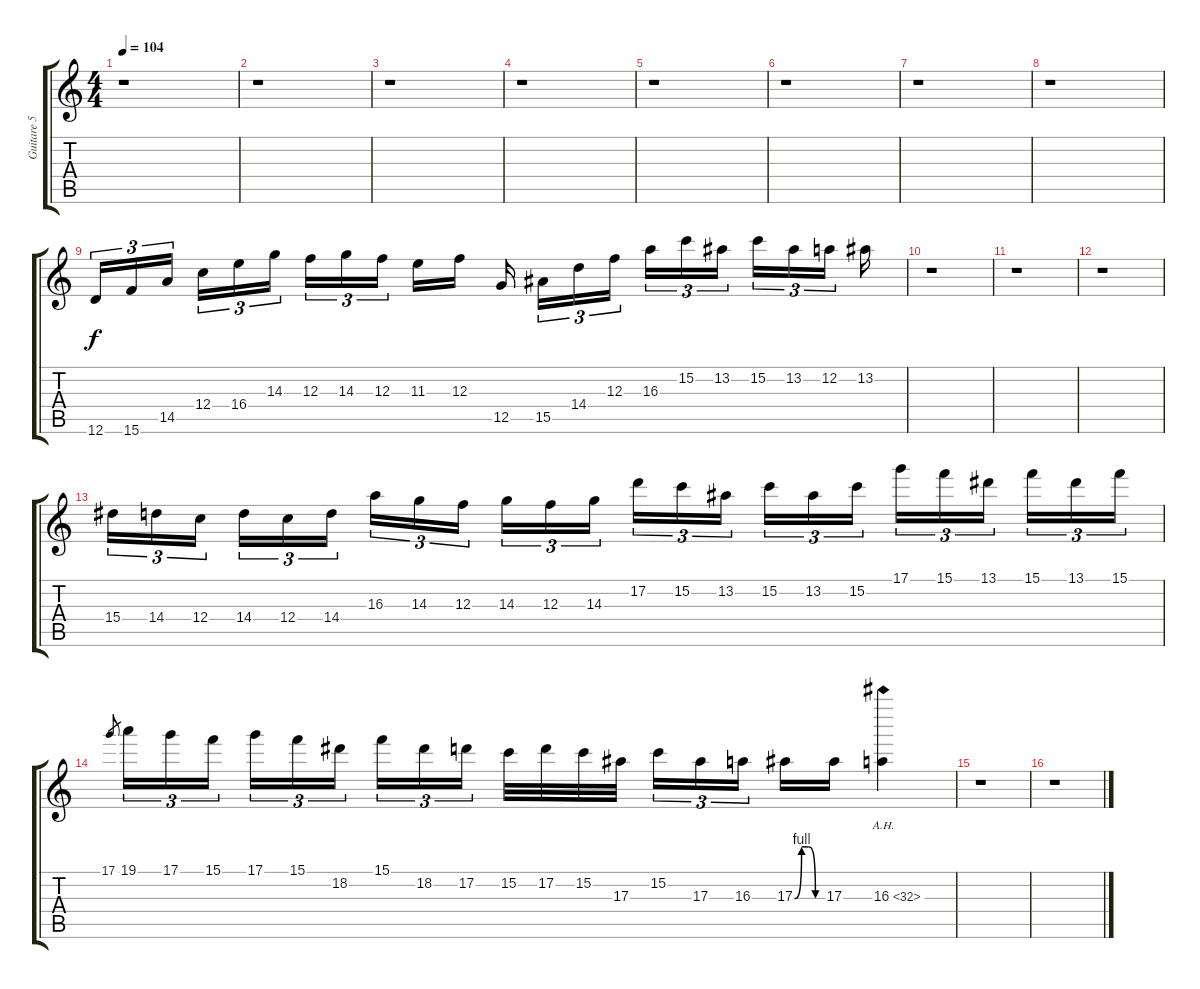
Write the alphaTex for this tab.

\track ("Guitare 5" "Guitare 5") {instrument distortionguitar}
\staff {score tabs}
\tuning (D4 A3 F3 C3 G2 D2) {hide}
\ts (4 4)
\tempo 104
\clef g2
\ks c
r.1{dy f} |
r.1 |
r.1 |
r.1 |
r.1 |
r.1 |
r.1 |
r.1 |
12.6.16{tu (3 2)} 15.6.16{tu (3 2)} 14.5.16{tu (3 2)} 12.4.16{tu (3 2)} 16.4.16{tu (3 2)} 14.3.16{tu (3 2)} 12.3.16{tu (3 2)} 14.3.16{tu (3 2)} 12.3.16{tu (3 2)} 11.3.16 12.3.16 12.5.16 15.5.16{tu (3 2)} 14.4.16{tu (3 2)} 12.3.16{tu (3 2)} 16.3.16{tu (3 2)} 15.2.16{tu (3 2)} 13.2.16{tu (3 2)} 15.2.16{tu (3 2)} 13.2.16{tu (3 2)} 12.2.16{tu (3 2)} 13.2.16 |
r.1 |
r.1 |
r.1 |
15.4.16{tu (3 2)} 14.4.16{tu (3 2)} 12.4.16{tu (3 2)} 14.4.16{tu (3 2)} 12.4.16{tu (3 2)} 14.4.16{tu (3 2)} 16.3.16{tu (3 2)} 14.3.16{tu (3 2)} 12.3.16{tu (3 2)} 14.3.16{tu (3 2)} 12.3.16{tu (3 2)} 14.3.16{tu (3 2)} 17.2.16{tu (3 2)} 15.2.16{tu (3 2)} 13.2.16{tu (3 2)} 15.2.16{tu (3 2)} 13.2.16{tu (3 2)} 15.2.16{tu (3 2)} 17.1.16{tu (3 2)} 15.1.16{tu (3 2)} 13.1.16{tu (3 2)} 15.1.16{tu (3 2)} 13.1.16{tu (3 2)} 15.1.16{tu (3 2)} |
17.1.8{gr} 19.1.16{tu (3 2)} 17.1.16{tu (3 2)} 15.1.16{tu (3 2)} 17.1.16{tu (3 2)} 15.1.16{tu (3 2)} 18.2.16{tu (3 2)} 15.1.16{tu (3 2)} 18.2.16{tu (3 2)} 17.2.16{tu (3 2)} 15.2.32 17.2.32 15.2.32 17.3.32 15.2.16{tu (3 2)} 17.3.16{tu (3 2)} 16.3.16{tu (3 2)} 17.3{be (custom 0 0 15 4 30 4 45 0 60 0)}.16 17.3.16 16.3{ah 16}.4 |
r.1 |
r.1
